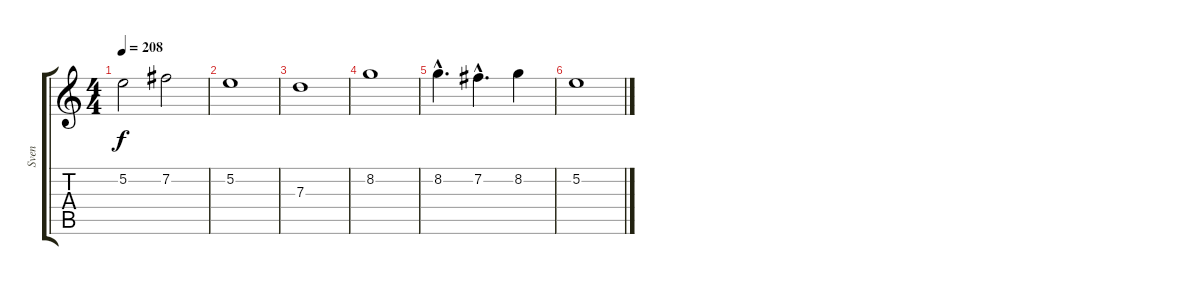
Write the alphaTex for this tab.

\track ("Sven" "Sven") {instrument distortionguitar}
\staff {score tabs}
\tuning (E4 B3 G3 D3 A2 E2) {hide}
\ts (4 4)
\tempo 208
\clef g2
\ks c
5.2.2{dy f} 7.2.2 |
5.2.1 |
7.3.1 |
8.2.1 |
8.2{hac}.4{d} 7.2{hac}.4{d} 8.2.4 |
5.2.1
